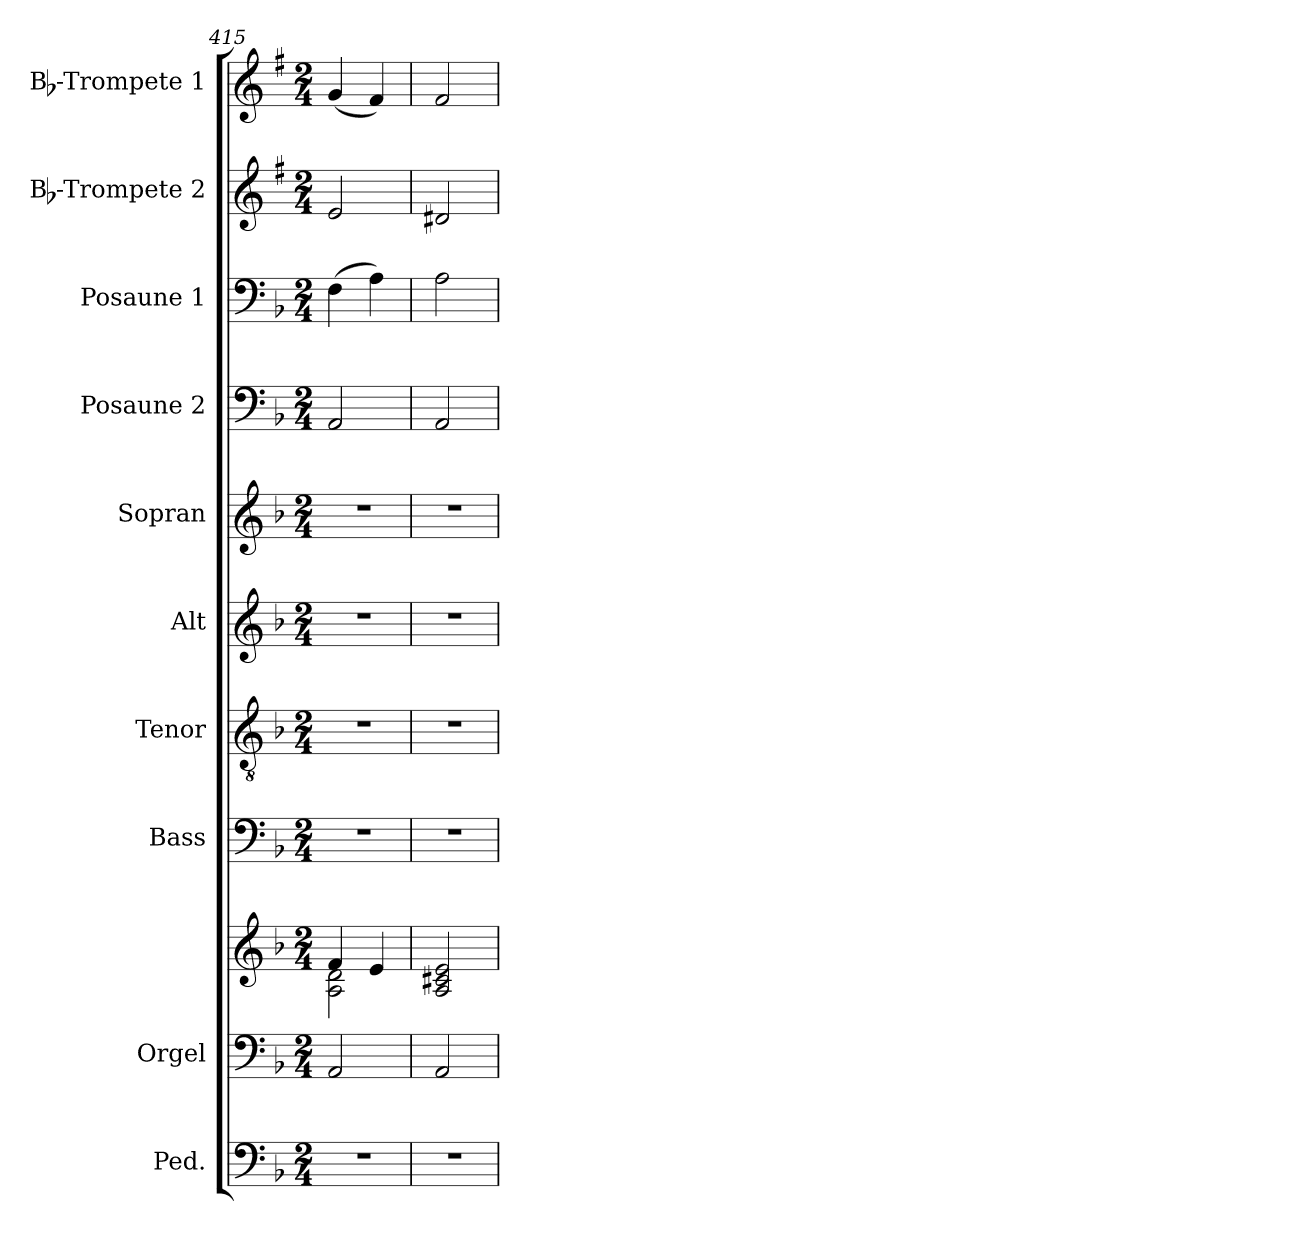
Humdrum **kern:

**kern	**kern	**kern	**kern	**kern	**kern	**kern	**kern	**kern	**kern	**kern
*part10	*part9	*part9	*part8	*part7	*part6	*part5	*part4	*part3	*part2	*part1
*staff11	*staff10	*staff9	*staff8	*staff7	*staff6	*staff5	*staff4	*staff3	*staff2	*staff1
*I"Ped.	*I"Orgel	*	*I"Bass	*I"Tenor	*I"Alt	*I"Sopran	*I"Posaune 2	*I"Posaune 1	*I"Bb-Trompete 2	*I"Bb-Trompete 1
*	*I'Org.	*	*I'B.	*I'T.	*I'A.	*I'S.	*I'Pos. 2	*I'Pos. 1	*I'Bb Trp. 2	*I'Bb Trp. 1
*clefF4	*clefF4	*clefG2	*clefF4	*clefGv2	*clefG2	*clefG2	*clefF4	*clefF4	*clefG2	*clefG2
*ITrd7c12	*	*	*	*	*	*	*	*	*ITrd1c2	*ITrd1c2
*k[b-]	*k[b-]	*k[b-]	*k[b-]	*k[b-]	*k[b-]	*k[b-]	*k[b-]	*k[b-]	*k[b-]	*k[b-]
*F:	*F:	*F:	*F:	*F:	*F:	*F:	*F:	*F:	*F:	*F:
*M2/4	*M2/4	*M2/4	*M2/4	*M2/4	*M2/4	*M2/4	*M2/4	*M2/4	*M2/4	*M2/4
=415	=415	=415	=415	=415	=415	=415	=415	=415	=415	=415
*	*	*^	*	*	*	*	*	*	*	*
2r	2AA/	4f/	2A\ 2d\	2r	2r	2r	2r	2AA/	(>4F\	2d/	(<4f/
.	.	4e/	.	.	.	.	.	.	4A\)	.	4e/)
*	*	*v	*v	*	*	*	*	*	*	*	*
=416	=416	=416	=416	=416	=416	=416	=416	=416	=416	=416
2r	2AA/	2A/ 2c#X/ 2e/	2r	2r	2r	2r	2AA/	2A\	2c#X/	2e/
=	=	=	=	=	=	=	=	=	=	=
*-	*-	*-	*-	*-	*-	*-	*-	*-	*-	*-
